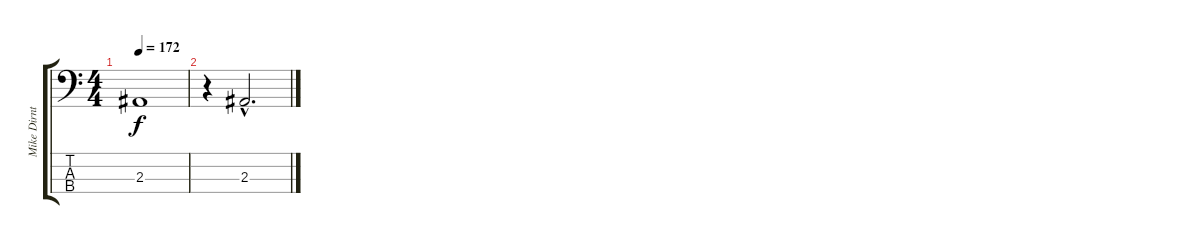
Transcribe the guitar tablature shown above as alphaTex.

\track ("Mike Dirnt - Baixo / Bass" "Mike Dirnt") {instrument electricbasspick}
\staff {score tabs}
\tuning (Gb2 Db2 Ab1 Eb1) {hide}
\ts (4 4)
\tempo 172
\clef f4
\ks c
2.3.1{dy f} |
r.4 2.3{hac}.2{d}
